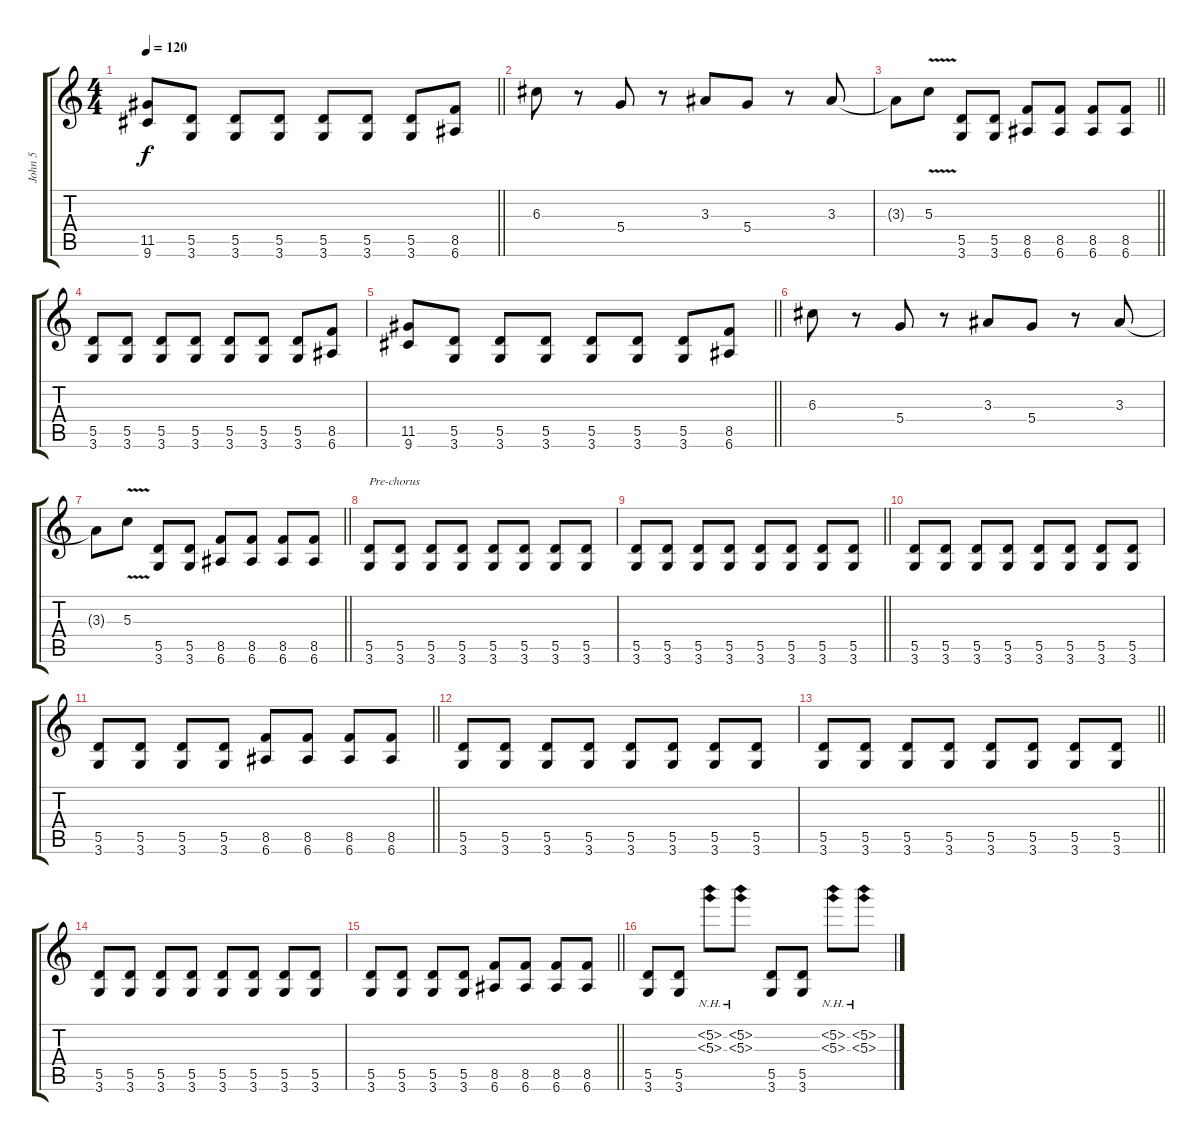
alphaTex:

\track ("John 5" "John 5") {instrument distortionguitar}
\staff {score tabs}
\tuning (E4 B3 G3 D3 A2 E2) {hide}
\ts (4 4)
\tempo 120
\clef g2
\barLineRight lightlight
\ks c
(11.5 9.6).8{dy f} (5.5 3.6).8 (5.5 3.6).8 (5.5 3.6).8 (5.5 3.6).8 (5.5 3.6).8 (5.5 3.6).8 (8.5 6.6).8 |
6.3.8 r.8 5.4.8 r.8 3.3.8 5.4.8 r.8 3.3.8 |
\barLineRight lightlight
3.3{t}.8 5.3{v}.8 (5.5 3.6).8 (5.5 3.6).8 (8.5 6.6).8 (8.5 6.6).8 (8.5 6.6).8 (8.5 6.6).8 |
(5.5 3.6).8 (5.5 3.6).8 (5.5 3.6).8 (5.5 3.6).8 (5.5 3.6).8 (5.5 3.6).8 (5.5 3.6).8 (8.5 6.6).8 |
\barLineRight lightlight
(11.5 9.6).8 (5.5 3.6).8 (5.5 3.6).8 (5.5 3.6).8 (5.5 3.6).8 (5.5 3.6).8 (5.5 3.6).8 (8.5 6.6).8 |
6.3.8 r.8 5.4.8 r.8 3.3.8 5.4.8 r.8 3.3.8 |
\barLineRight lightlight
3.3{t}.8 5.3{v}.8 (5.5 3.6).8 (5.5 3.6).8 (8.5 6.6).8 (8.5 6.6).8 (8.5 6.6).8 (8.5 6.6).8 |
(5.5 3.6).8{txt "Pre-chorus"} (5.5 3.6).8 (5.5 3.6).8 (5.5 3.6).8 (5.5 3.6).8 (5.5 3.6).8 (5.5 3.6).8 (5.5 3.6).8 |
\barLineRight lightlight
(5.5 3.6).8 (5.5 3.6).8 (5.5 3.6).8 (5.5 3.6).8 (5.5 3.6).8 (5.5 3.6).8 (5.5 3.6).8 (5.5 3.6).8 |
(5.5 3.6).8 (5.5 3.6).8 (5.5 3.6).8 (5.5 3.6).8 (5.5 3.6).8 (5.5 3.6).8 (5.5 3.6).8 (5.5 3.6).8 |
\barLineRight lightlight
(5.5 3.6).8 (5.5 3.6).8 (5.5 3.6).8 (5.5 3.6).8 (8.5 6.6).8 (8.5 6.6).8 (8.5 6.6).8 (8.5 6.6).8 |
(5.5 3.6).8 (5.5 3.6).8 (5.5 3.6).8 (5.5 3.6).8 (5.5 3.6).8 (5.5 3.6).8 (5.5 3.6).8 (5.5 3.6).8 |
\barLineRight lightlight
(5.5 3.6).8 (5.5 3.6).8 (5.5 3.6).8 (5.5 3.6).8 (5.5 3.6).8 (5.5 3.6).8 (5.5 3.6).8 (5.5 3.6).8 |
(5.5 3.6).8 (5.5 3.6).8 (5.5 3.6).8 (5.5 3.6).8 (5.5 3.6).8 (5.5 3.6).8 (5.5 3.6).8 (5.5 3.6).8 |
\barLineRight lightlight
(5.5 3.6).8 (5.5 3.6).8 (5.5 3.6).8 (5.5 3.6).8 (8.5 6.6).8 (8.5 6.6).8 (8.5 6.6).8 (8.5 6.6).8 |
(5.5 3.6).8 (5.5 3.6).8 (5.2{nh} 5.3{nh}).8 (5.2{nh} 5.3{nh}).8 (5.5 3.6).8 (5.5 3.6).8 (5.2{nh} 5.3{nh}).8 (5.2{nh} 5.3{nh}).8
